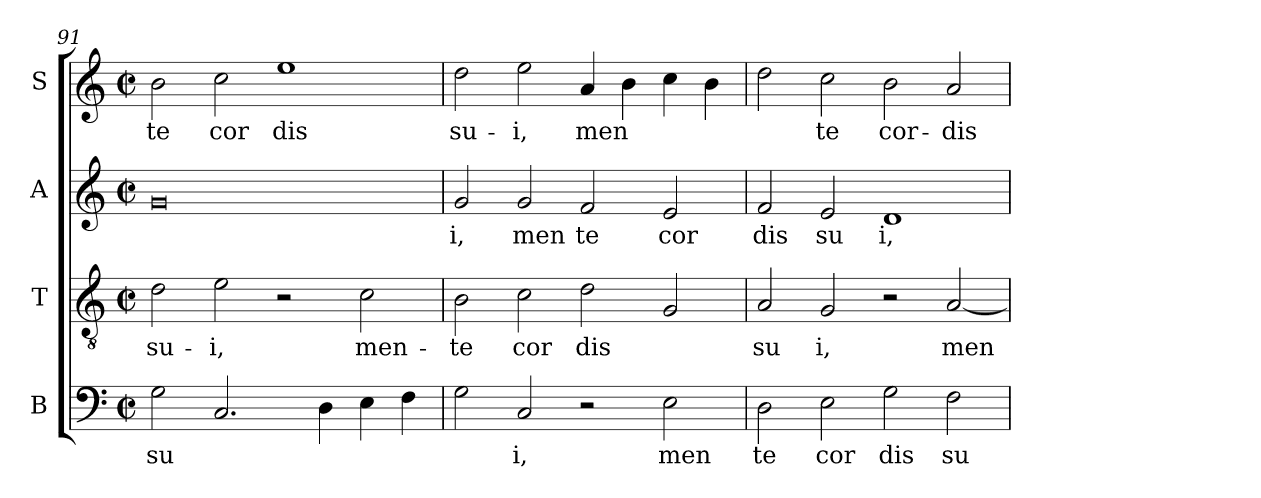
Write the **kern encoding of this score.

**kern	**text	**kern	**text	**kern	**text	**kern	**text
*part4	*part4	*part3	*part3	*part2	*part2	*part1	*part1
*staff4	*staff4	*staff3	*staff3	*staff2	*staff2	*staff1	*staff1
*I"B	*	*I"T	*	*I"A	*	*I"S	*
*I'B	*	*I'T	*	*I'A	*	*I'S	*
*clefF4	*	*clefGv2	*	*clefG2	*	*clefG2	*
*k[]	*	*k[]	*	*k[]	*	*k[]	*
*C:	*	*C:	*	*C:	*	*C:	*
*M2/2	*	*M2/2	*	*M2/2	*	*M2/2	*
*met(c|)	*	*met(c|)	*	*met(c|)	*	*met(c|)	*
=91	=91	=91	=91	=91	=91	=91	=91
!	!LO:LY:b:cj	!	!LO:LY:b:cj	!	!LO:LY:b:cj	!	!LO:LY:b:cj
2G\	su-	2d\	su-	0g	--	2b\	te
!	!LO:LY:b:cj	!	!LO:LY:b:cj	!	!	!	!LO:LY:b:cj
2.C/	--	2e\	-i,	.	.	2cc\	cor
!	!	!	!	!	!	!	!LO:LY:b:cj
.	.	2r	.	.	.	1ee	dis
!	!LO:LY:b:cj	!	!	!	!	!	!
4D\	--	.	.	.	.	.	.
!	!LO:LY:b:cj	!	!LO:LY:b:cj	!	!	!	!
4E\	--	2c\	men-	.	.	.	.
!	!LO:LY:b:cj	!	!	!	!	!	!
4F\	--	.	.	.	.	.	.
!!LO:LB:g=z
=92	=92	=92	=92	=92	=92	=92	=92
!	!LO:LY:b:cj	!	!LO:LY:b:cj	!	!LO:LY:b:cj	!	!LO:LY:b:cj
2G\	--	2B\	-te	2g/	-i,	2dd\	su-
!	!LO:LY:b:cj	!	!LO:LY:b:cj	!	!LO:LY:b:cj	!	!LO:LY:b:cj
2C/	-i,	2c\	cor	2g/	men	2ee\	-i,
!	!	!	!LO:LY:b:cj	!	!LO:LY:b:cj	!	!LO:LY:b:cj
2r	.	2d\	dis	2f/	te	4a/	men-
!	!	!	!	!	!	!	!LO:LY:b:cj
.	.	.	.	.	.	4b\	--
!	!LO:LY:b:cj	!	!LO:LY:b:cj	!	!LO:LY:b:cj	!	!LO:LY:b:cj
2E\	men	2G/	.	2e/	cor	4cc\	--
!	!	!	!	!	!	!	!LO:LY:b:cj
.	.	.	.	.	.	4b\	--
=93	=93	=93	=93	=93	=93	=93	=93
!	!LO:LY:b:cj	!	!LO:LY:b:cj	!	!LO:LY:b:cj	!	!LO:LY:b:cj
2D\	te	2A/	su	2f/	dis	2dd\	--
!	!LO:LY:b:cj	!	!LO:LY:b:cj	!	!LO:LY:b:cj	!	!LO:LY:b:cj
2E\	cor	2G/	i,	2e/	su	2cc\	-te
!	!LO:LY:b:cj	!	!	!	!LO:LY:b:cj	!	!LO:LY:b:cj
2G\	dis	2r	.	1d	i,	2b\	cor-
!	!LO:LY:b:cj	!	!LO:LY:b:cj	!	!	!	!LO:LY:b:cj
2F\	su	[<2A/	men	.	.	2a/	-dis
=	=	=	=	=	=	=	=
*-	*-	*-	*-	*-	*-	*-	*-
